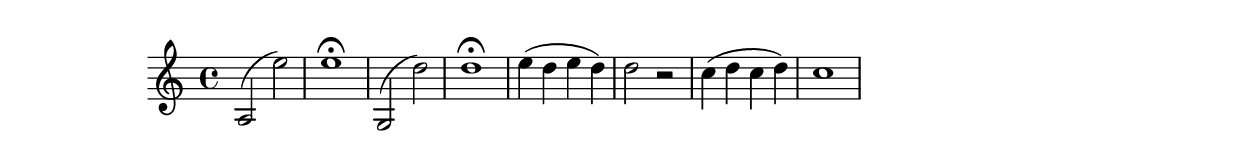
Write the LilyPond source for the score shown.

\version "2.14.2"

%%\header { texidoc="1 - Nota Nova"}

\relative c' {
  \override Staff.TimeSignature #'style = #'()
  \override Score.BarNumber #'transparent = ##t
  \override Score.RehearsalMark #'font-size = #-2
  \time 4/4


  %% CLARINETE
  \tag #'cl {
    a2( e'')
    e1\fermata
    g,,2( d'')
    d1\fermata
    e4( d e d)
    d2 r
    c4( d c d)
    c1
  }
  %% FLAUTA
  \tag #'fl {
    \override Staff.TimeSignature #'transparent = ##t
    \override Staff.Clef #'transparent = ##t
    \stopStaff
    s
  }
  %% OBOÉ
  \tag #'ob {
    \override Staff.TimeSignature #'transparent = ##t
    \override Staff.Clef #'transparent = ##t
    \stopStaff
    s
  }
  %% SAX ALTO
  \tag #'saxa {
    \override Staff.Clef #'transparent = ##t
    \override Staff.TimeSignature #'transparent = ##t
    \stopStaff
    s
  }
  %% SAX TENOR
  \tag #'saxt {
    \override Staff.Clef #'transparent = ##t
    \override Staff.TimeSignature #'transparent = ##t
    \stopStaff
    s
  }
  %% SAX GENES
  \tag #'saxg {
    \override Staff.Clef #'transparent = ##t
    \override Staff.TimeSignature #'transparent = ##t
    \stopStaff
    s
  }
  %% TROMPETE
  \tag #'tpt {
    \override Staff.Clef #'transparent = ##t
    \override Staff.TimeSignature #'transparent = ##t
    \stopStaff
    s
  }
  %% TROMPA
  \tag #'tpa {
    \override Staff.Clef #'transparent = ##t
    \override Staff.TimeSignature #'transparent = ##t
    \stopStaff
    s
  }
  %% TROMBONE
  \tag #'tbn {
    \override Staff.Clef #'transparent = ##t
    \override Staff.TimeSignature #'transparent = ##t
    \stopStaff
    s
  }
  %% TUBA MIB
  \tag #'tbamib {
    \override Staff.Clef #'transparent = ##t
    \override Staff.TimeSignature #'transparent = ##t
    \stopStaff
    s
  }
  %% TUBA SIB
  \tag #'tbasib {
    \override Staff.Clef #'transparent = ##t
    \override Staff.TimeSignature #'transparent = ##t
    \stopStaff
    s
  }

\bar "|."
  %% END DOCUMENT
}
